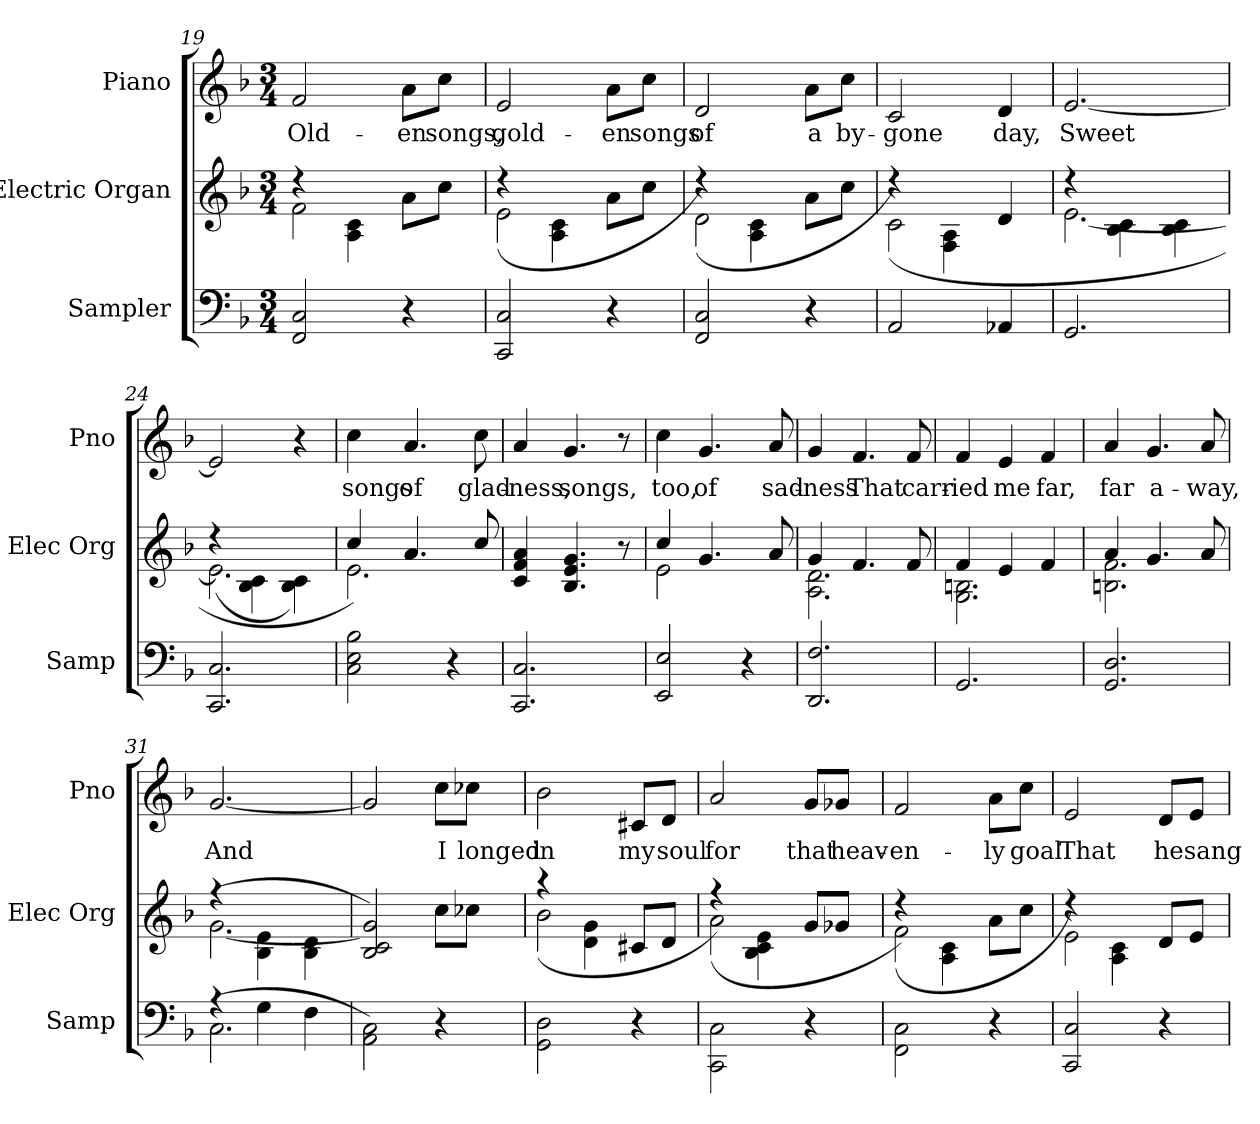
**kern	**kern	**kern	**text
*part3	*part2	*part1	*part1
*staff3	*staff2	*staff1	*staff1
*I"Sampler	*I"Electric Organ	*I"Piano	*
*I'Samp	*I'Elec Org	*I'Pno	*
*clefF4	*clefG2	*clefG2	*
*k[b-]	*k[b-]	*k[b-]	*
*F:	*F:	*F:	*
*M3/4	*M3/4	*M3/4	*
=19	=19	=19	=19
*	*^	*	*
2FF 2C	4r	2f	2f	Old-
.	4A\ 4c\	.	.	.
4r	8a\L	4ryy	8a\L	-en
.	8cc\J	.	8cc\J	songs,
=20	=20	=20	=20	=20
2CC 2C	4r	(2e	2e	gold-
.	4A\ 4c\	.	.	.
4r	8a\L	4ryy	8a\L	-en
.	8cc\J	.	8cc\J	songs
=21	=21	=21	=21	=21
2FF 2C	4r)	(2d	2d	of
.	4A\ 4c\	.	.	.
4r	8a\L	4ryy	8a\L	a
.	8cc\J	.	8cc\J	by-
=22	=22	=22	=22	=22
2AA	4r)	(2c	2c	-gone
.	4F\ 4A\	.	.	.
4AA-X	4d	4ryy	4d	day,
=23	=23	=23	=23	=23
2.GG	4r	[2.e	[2.e	Sweet
.	4B-\ 4c\	.	.	.
.	4B-\ 4c\	.	.	.
=24	=24	=24	=24	=24
2.CC 2.C	4r	(2.e]	2e]	.
.	4B-\ 4c\	.	.	.
.	4B-\ 4c\)	.	4r	.
=25	=25	=25	=25	=25
2C 2E 2B-	4cc/)	2.e	4cc	songs
.	4.a/	.	4.a	of
4r	.	.	.	.
.	8cc/	.	8cc	glad-
*	*v	*v	*	*
=26	=26	=26	=26
2.CC 2.C	4c 4f 4a	4a	-ness,
.	4.B- 4.e 4.g	4.g	songs,
.	8r	8r	.
=27	=27	=27	=27
*	*^	*	*
2EE 2E	4cc/	2e	4cc	too,
.	4.g	.	4.g	of
4r	.	4ryy	.	.
.	8a	.	8a	sad-
=28	=28	=28	=28	=28
2.DD 2.F	4g/	2.A 2.d	4g	-ness
.	4.f/	.	4.f	That
.	8f/	.	8f	carr-
=29	=29	=29	=29	=29
2.GG	4f/	2.G 2.Bn	4f	-ied
.	4e/	.	4e	me
.	4f/	.	4f	far,
=30	=30	=30	=30	=30
2.GG 2.D	4a/	2.Bn 2.f	4a	far
.	4.g/	.	4.g	a-
.	8a/	.	8a	-way,
=31	=31	=31	=31	=31
*^	*	*	*	*
(4r	2.C	(4r	[2.g	[2.g	And
4G\	.	4B-\ 4e\	.	.	.
4F\	.	4B-\ 4d\	.	.	.
*v	*v	*	*	*	*
*	*v	*v	*	*
=32	=32	=32	=32
2AA\ 2C\)	2B- 2c 2g])	2g]	.
4r	8cc\L	8cc\L	I
.	8cc-X\J	8cc-X\J	longed
=33	=33	=33	=33
*	*^	*	*
2GG\ 2D\	4r	(2b-	2b-	in
.	4d\ 4g\	.	.	.
4r	8c#X/L	4ryy	8c#X/L	my
.	8d/J	.	8d/J	soul
=34	=34	=34	=34	=34
2CC\ 2C\	4r)	(2a	2a	for
.	4B-\ 4c\ 4e\	.	.	.
4r	8g/L	4ryy	8g/L	that
.	8g-X/J	.	8g-X/J	heav-
=35	=35	=35	=35	=35
2FF\ 2C\	4r)	(2f	2f	-en-
.	4A\ 4c\	.	.	.
4r	8a\L	4ryy	8a\L	-ly
.	8cc\J	.	8cc\J	goal
=36	=36	=36	=36	=36
2CC 2C	4r)	2e	2e	That
.	4A\ 4c\	.	.	.
4r	8d/L	4ryy	8d/L	he
.	8e/J	.	8e/J	sang
*	*v	*v	*	*
=	=	=	=
*-	*-	*-	*-
